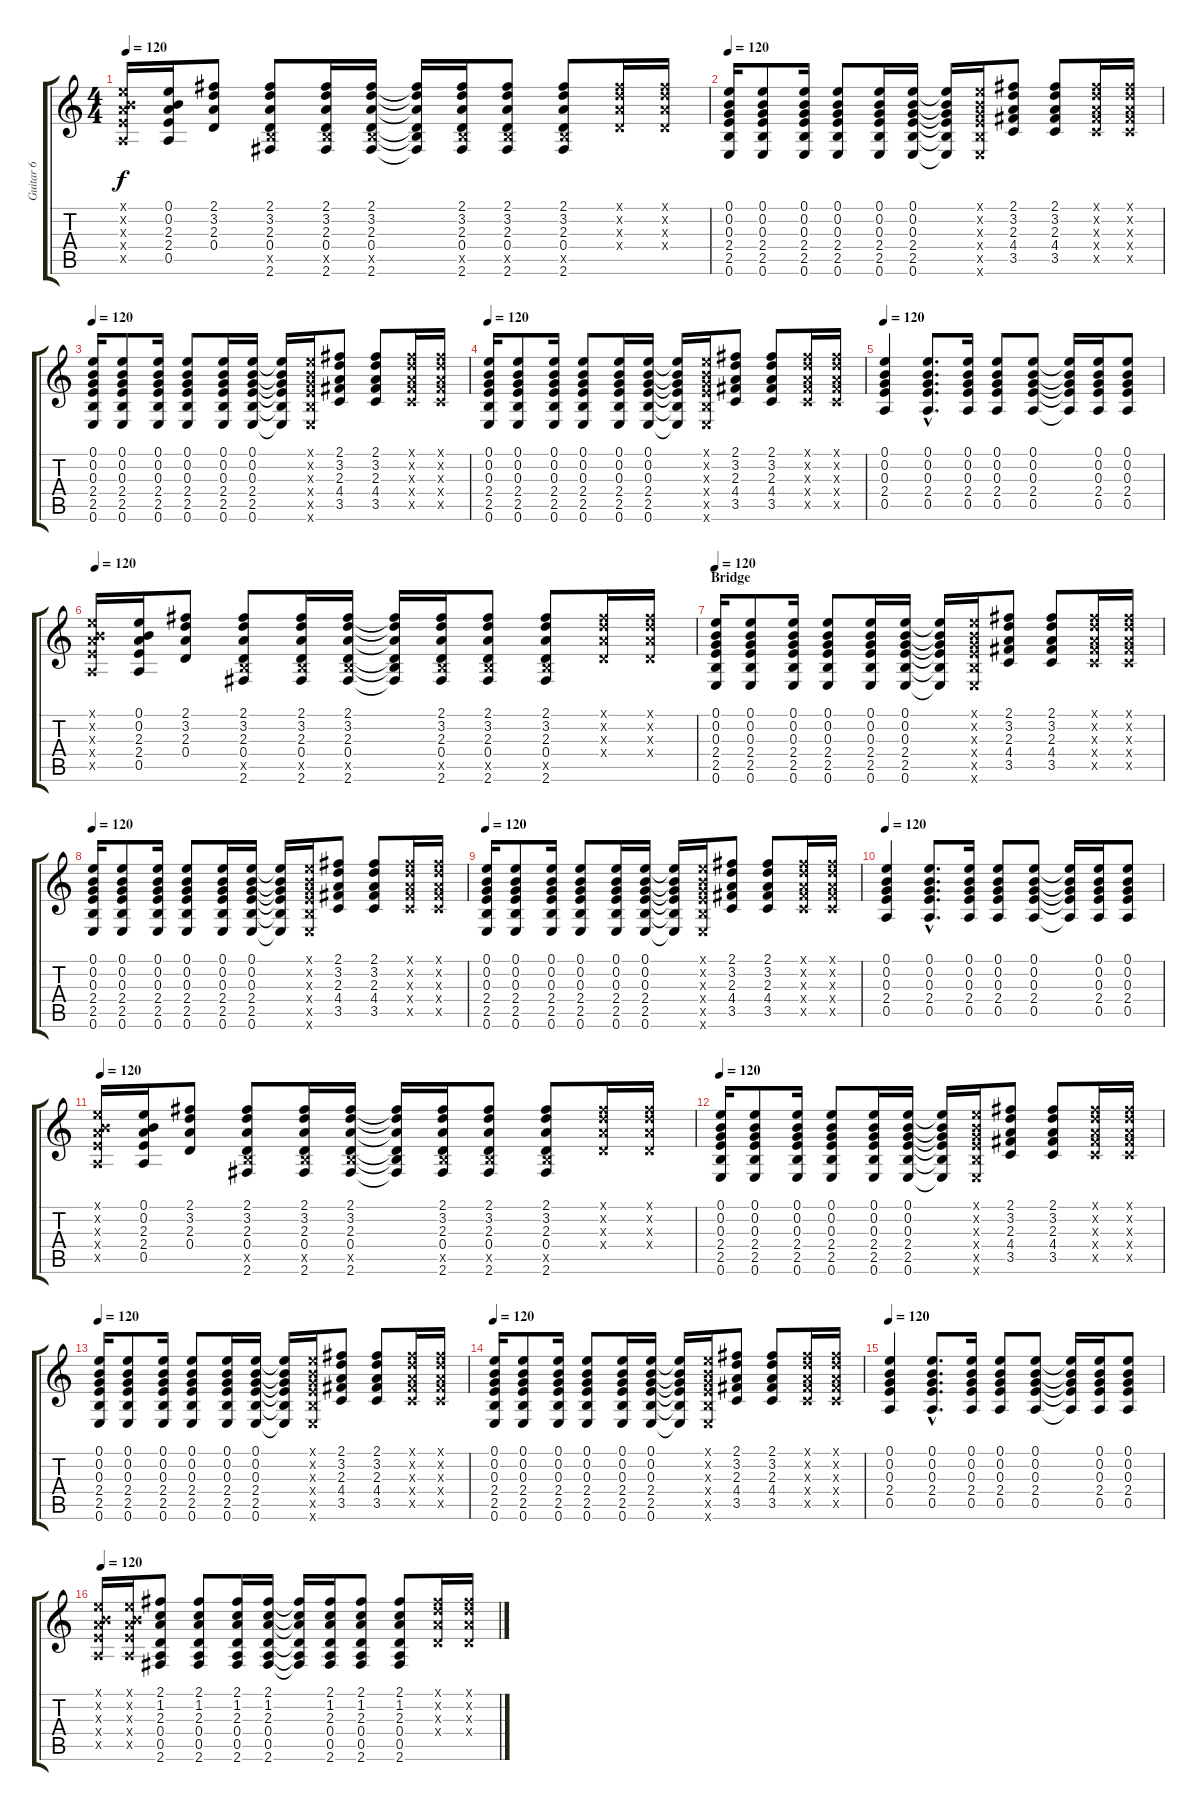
\track ("Guitar 6" "Guitar 6") {instrument acousticguitarnylon}
\staff {score tabs}
\tuning (E4 B3 G3 D3 A2 E2) {hide}
\ts (4 4)
\tempo 120
\clef g2
\ks c
(0.1{x} 0.2{x} 2.3{x} 2.4{x} 0.5{x}).16{dy f} (0.1 0.2 2.3 2.4 0.5).16 (2.1 3.2 2.3 0.4).8 (2.1 3.2 2.3 0.4 2.5{x} 2.6).8 (2.1 3.2 2.3 0.4 2.5{x} 2.6).16 (2.1 3.2 2.3 0.4 2.5{x} 2.6).16 (2.1{t} 3.2{t} 2.3{t} 0.4{t} 2.5{t} 2.6{t}).16 (2.1 3.2 2.3 0.4 2.5{x} 2.6).16 (2.1 3.2 2.3 0.4 2.5{x} 2.6).8 (2.1 3.2 2.3 0.4 2.5{x} 2.6).8 (2.1{x} 3.2{x} 2.3{x} 0.4{x}).16 (2.1{x} 3.2{x} 2.3{x} 0.4{x}).16 |
\tempo 120
(0.1 0.2 0.3 2.4 2.5 0.6).16 (0.1 0.2 0.3 2.4 2.5 0.6).8 (0.1 0.2 0.3 2.4 2.5 0.6).16 (0.1 0.2 0.3 2.4 2.5 0.6).8 (0.1 0.2 0.3 2.4 2.5 0.6).16 (0.1 0.2 0.3 2.4 2.5 0.6).16 (0.1{t} 0.2{t} 0.3{t} 2.4{t} 2.5{t} 0.6{t}).16 (0.1{x} 0.2{x} 0.3{x} 2.4{x} 2.5{x} 0.6{x}).16 (2.1 3.2 2.3 4.4 3.5).8 (2.1 3.2 2.3 4.4 3.5).8 (2.1{x} 3.2{x} 2.3{x} 4.4{x} 3.5{x}).16 (2.1{x} 3.2{x} 2.3{x} 4.4{x} 3.5{x}).16 |
\tempo 120
(0.1 0.2 0.3 2.4 2.5 0.6).16 (0.1 0.2 0.3 2.4 2.5 0.6).8 (0.1 0.2 0.3 2.4 2.5 0.6).16 (0.1 0.2 0.3 2.4 2.5 0.6).8 (0.1 0.2 0.3 2.4 2.5 0.6).16 (0.1 0.2 0.3 2.4 2.5 0.6).16 (0.1{t} 0.2{t} 0.3{t} 2.4{t} 2.5{t} 0.6{t}).16 (0.1{x} 0.2{x} 0.3{x} 2.4{x} 2.5{x} 0.6{x}).16 (2.1 3.2 2.3 4.4 3.5).8 (2.1 3.2 2.3 4.4 3.5).8 (2.1{x} 3.2{x} 2.3{x} 4.4{x} 3.5{x}).16 (2.1{x} 3.2{x} 2.3{x} 4.4{x} 3.5{x}).16 |
\tempo 120
(0.1 0.2 0.3 2.4 2.5 0.6).16 (0.1 0.2 0.3 2.4 2.5 0.6).8 (0.1 0.2 0.3 2.4 2.5 0.6).16 (0.1 0.2 0.3 2.4 2.5 0.6).8 (0.1 0.2 0.3 2.4 2.5 0.6).16 (0.1 0.2 0.3 2.4 2.5 0.6).16 (0.1{t} 0.2{t} 0.3{t} 2.4{t} 2.5{t} 0.6{t}).16 (0.1{x} 0.2{x} 0.3{x} 2.4{x} 2.5{x} 0.6{x}).16 (2.1 3.2 2.3 4.4 3.5).8 (2.1 3.2 2.3 4.4 3.5).8 (2.1{x} 3.2{x} 2.3{x} 4.4{x} 3.5{x}).16 (2.1{x} 3.2{x} 2.3{x} 4.4{x} 3.5{x}).16 |
\tempo 120
(0.1 0.2 0.3 2.4 0.5).4 (0.1{hac} 0.2{hac} 0.3{hac} 2.4{hac} 0.5{hac}).8{d} (0.1 0.2 0.3 2.4 0.5).16 (0.1 0.2 0.3 2.4 0.5).8 (0.1 0.2 0.3 2.4 0.5).8 (0.1{t} 0.2{t} 0.3{t} 2.4{t} 0.5{t}).16 (0.1 0.2 0.3 2.4 0.5).16 (0.1 0.2 0.3 2.4 0.5).8 |
\tempo 120
(0.1{x} 0.2{x} 2.3{x} 2.4{x} 0.5{x}).16 (0.1 0.2 2.3 2.4 0.5).16 (2.1 3.2 2.3 0.4).8 (2.1 3.2 2.3 0.4 2.5{x} 2.6).8 (2.1 3.2 2.3 0.4 2.5{x} 2.6).16 (2.1 3.2 2.3 0.4 2.5{x} 2.6).16 (2.1{t} 3.2{t} 2.3{t} 0.4{t} 2.5{t} 2.6{t}).16 (2.1 3.2 2.3 0.4 2.5{x} 2.6).16 (2.1 3.2 2.3 0.4 2.5{x} 2.6).8 (2.1 3.2 2.3 0.4 2.5{x} 2.6).8 (2.1{x} 3.2{x} 2.3{x} 0.4{x}).16 (2.1{x} 3.2{x} 2.3{x} 0.4{x}).16 |
\section ("" "Bridge")
\tempo 120
(0.1 0.2 0.3 2.4 2.5 0.6).16 (0.1 0.2 0.3 2.4 2.5 0.6).8 (0.1 0.2 0.3 2.4 2.5 0.6).16 (0.1 0.2 0.3 2.4 2.5 0.6).8 (0.1 0.2 0.3 2.4 2.5 0.6).16 (0.1 0.2 0.3 2.4 2.5 0.6).16 (0.1{t} 0.2{t} 0.3{t} 2.4{t} 2.5{t} 0.6{t}).16 (0.1{x} 0.2{x} 0.3{x} 2.4{x} 2.5{x} 0.6{x}).16 (2.1 3.2 2.3 4.4 3.5).8 (2.1 3.2 2.3 4.4 3.5).8 (2.1{x} 3.2{x} 2.3{x} 4.4{x} 3.5{x}).16 (2.1{x} 3.2{x} 2.3{x} 4.4{x} 3.5{x}).16 |
\tempo 120
(0.1 0.2 0.3 2.4 2.5 0.6).16 (0.1 0.2 0.3 2.4 2.5 0.6).8 (0.1 0.2 0.3 2.4 2.5 0.6).16 (0.1 0.2 0.3 2.4 2.5 0.6).8 (0.1 0.2 0.3 2.4 2.5 0.6).16 (0.1 0.2 0.3 2.4 2.5 0.6).16 (0.1{t} 0.2{t} 0.3{t} 2.4{t} 2.5{t} 0.6{t}).16 (0.1{x} 0.2{x} 0.3{x} 2.4{x} 2.5{x} 0.6{x}).16 (2.1 3.2 2.3 4.4 3.5).8 (2.1 3.2 2.3 4.4 3.5).8 (2.1{x} 3.2{x} 2.3{x} 4.4{x} 3.5{x}).16 (2.1{x} 3.2{x} 2.3{x} 4.4{x} 3.5{x}).16 |
\tempo 120
(0.1 0.2 0.3 2.4 2.5 0.6).16 (0.1 0.2 0.3 2.4 2.5 0.6).8 (0.1 0.2 0.3 2.4 2.5 0.6).16 (0.1 0.2 0.3 2.4 2.5 0.6).8 (0.1 0.2 0.3 2.4 2.5 0.6).16 (0.1 0.2 0.3 2.4 2.5 0.6).16 (0.1{t} 0.2{t} 0.3{t} 2.4{t} 2.5{t} 0.6{t}).16 (0.1{x} 0.2{x} 0.3{x} 2.4{x} 2.5{x} 0.6{x}).16 (2.1 3.2 2.3 4.4 3.5).8 (2.1 3.2 2.3 4.4 3.5).8 (2.1{x} 3.2{x} 2.3{x} 4.4{x} 3.5{x}).16 (2.1{x} 3.2{x} 2.3{x} 4.4{x} 3.5{x}).16 |
\tempo 120
(0.1 0.2 0.3 2.4 0.5).4 (0.1{hac} 0.2{hac} 0.3{hac} 2.4{hac} 0.5{hac}).8{d} (0.1 0.2 0.3 2.4 0.5).16 (0.1 0.2 0.3 2.4 0.5).8 (0.1 0.2 0.3 2.4 0.5).8 (0.1{t} 0.2{t} 0.3{t} 2.4{t} 0.5{t}).16 (0.1 0.2 0.3 2.4 0.5).16 (0.1 0.2 0.3 2.4 0.5).8 |
\tempo 120
(0.1{x} 0.2{x} 2.3{x} 2.4{x} 0.5{x}).16 (0.1 0.2 2.3 2.4 0.5).16 (2.1 3.2 2.3 0.4).8 (2.1 3.2 2.3 0.4 2.5{x} 2.6).8 (2.1 3.2 2.3 0.4 2.5{x} 2.6).16 (2.1 3.2 2.3 0.4 2.5{x} 2.6).16 (2.1{t} 3.2{t} 2.3{t} 0.4{t} 2.5{t} 2.6{t}).16 (2.1 3.2 2.3 0.4 2.5{x} 2.6).16 (2.1 3.2 2.3 0.4 2.5{x} 2.6).8 (2.1 3.2 2.3 0.4 2.5{x} 2.6).8 (2.1{x} 3.2{x} 2.3{x} 0.4{x}).16 (2.1{x} 3.2{x} 2.3{x} 0.4{x}).16 |
\tempo 120
(0.1 0.2 0.3 2.4 2.5 0.6).16 (0.1 0.2 0.3 2.4 2.5 0.6).8 (0.1 0.2 0.3 2.4 2.5 0.6).16 (0.1 0.2 0.3 2.4 2.5 0.6).8 (0.1 0.2 0.3 2.4 2.5 0.6).16 (0.1 0.2 0.3 2.4 2.5 0.6).16 (0.1{t} 0.2{t} 0.3{t} 2.4{t} 2.5{t} 0.6{t}).16 (0.1{x} 0.2{x} 0.3{x} 2.4{x} 2.5{x} 0.6{x}).16 (2.1 3.2 2.3 4.4 3.5).8 (2.1 3.2 2.3 4.4 3.5).8 (2.1{x} 3.2{x} 2.3{x} 4.4{x} 3.5{x}).16 (2.1{x} 3.2{x} 2.3{x} 4.4{x} 3.5{x}).16 |
\tempo 120
(0.1 0.2 0.3 2.4 2.5 0.6).16 (0.1 0.2 0.3 2.4 2.5 0.6).8 (0.1 0.2 0.3 2.4 2.5 0.6).16 (0.1 0.2 0.3 2.4 2.5 0.6).8 (0.1 0.2 0.3 2.4 2.5 0.6).16 (0.1 0.2 0.3 2.4 2.5 0.6).16 (0.1{t} 0.2{t} 0.3{t} 2.4{t} 2.5{t} 0.6{t}).16 (0.1{x} 0.2{x} 0.3{x} 2.4{x} 2.5{x} 0.6{x}).16 (2.1 3.2 2.3 4.4 3.5).8 (2.1 3.2 2.3 4.4 3.5).8 (2.1{x} 3.2{x} 2.3{x} 4.4{x} 3.5{x}).16 (2.1{x} 3.2{x} 2.3{x} 4.4{x} 3.5{x}).16 |
\tempo 120
(0.1 0.2 0.3 2.4 2.5 0.6).16 (0.1 0.2 0.3 2.4 2.5 0.6).8 (0.1 0.2 0.3 2.4 2.5 0.6).16 (0.1 0.2 0.3 2.4 2.5 0.6).8 (0.1 0.2 0.3 2.4 2.5 0.6).16 (0.1 0.2 0.3 2.4 2.5 0.6).16 (0.1{t} 0.2{t} 0.3{t} 2.4{t} 2.5{t} 0.6{t}).16 (0.1{x} 0.2{x} 0.3{x} 2.4{x} 2.5{x} 0.6{x}).16 (2.1 3.2 2.3 4.4 3.5).8 (2.1 3.2 2.3 4.4 3.5).8 (2.1{x} 3.2{x} 2.3{x} 4.4{x} 3.5{x}).16 (2.1{x} 3.2{x} 2.3{x} 4.4{x} 3.5{x}).16 |
\tempo 120
(0.1 0.2 0.3 2.4 0.5).4 (0.1{hac} 0.2{hac} 0.3{hac} 2.4{hac} 0.5{hac}).8{d} (0.1 0.2 0.3 2.4 0.5).16 (0.1 0.2 0.3 2.4 0.5).8 (0.1 0.2 0.3 2.4 0.5).8 (0.1{t} 0.2{t} 0.3{t} 2.4{t} 0.5{t}).16 (0.1 0.2 0.3 2.4 0.5).16 (0.1 0.2 0.3 2.4 0.5).8 |
\tempo 120
(0.1{x} 0.2{x} 2.3{x} 2.4{x} 0.5{x}).16 (0.1{x} 0.2{x} 2.3{x} 2.4{x} 0.5{x}).16 (2.1 1.2 2.3 0.4 0.5 2.6).8 (2.1 1.2 2.3 0.4 0.5 2.6).8 (2.1 1.2 2.3 0.4 0.5 2.6).16 (2.1 1.2 2.3 0.4 0.5 2.6).16 (2.1{t} 1.2{t} 2.3{t} 0.4{t} 0.5{t} 2.6{t}).16 (2.1 1.2 2.3 0.4 0.5 2.6).16 (2.1 1.2 2.3 0.4 0.5 2.6).8 (2.1 1.2 2.3 0.4 0.5 2.6).8 (2.1{x} 3.2{x} 2.3{x} 0.4{x}).16 (2.1{x} 3.2{x} 2.3{x} 0.4{x}).16
